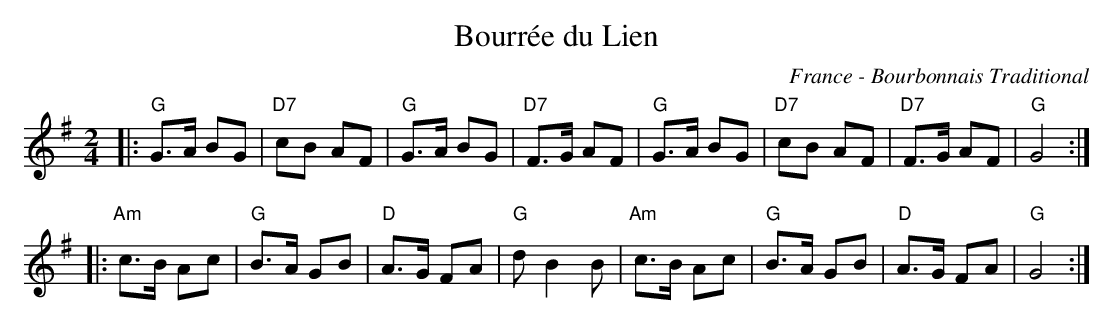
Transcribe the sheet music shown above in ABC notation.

X:1
T: Bourr\'ee du Lien
O: France - Bourbonnais Traditional
M: 2/4
L: 1/8
K: G
|:\
"G"G>A BG | "D7"cB AF | "G"G>A BG | "D7"F>G AF |\
"G"G>A BG | "D7"cB AF | "D7"F>G AF | "G"G4 :|
|:\
"Am"c>B Ac | "G"B>A GB | "D"A>G FA | "G"d B2 B |\
"Am"c>B Ac | "G"B>A GB | "D"A>G FA | "G"G4 :|
